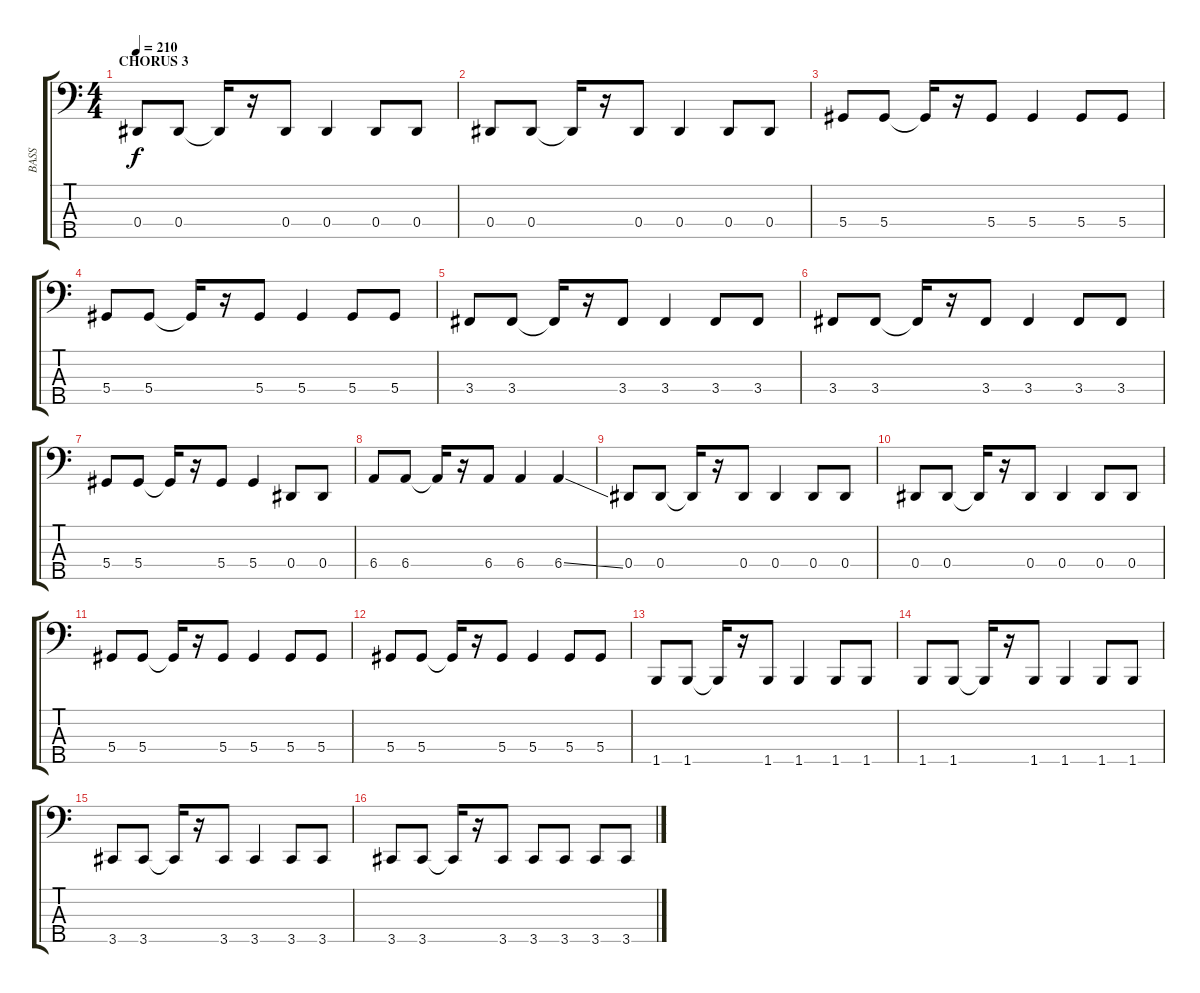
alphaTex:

\track ("BASS" "BASS") {instrument electricbasspick}
\staff {score tabs}
\tuning (Gb2 Db2 Ab1 Eb1 Bb0) {hide}
\ts (4 4)
\section ("" "CHORUS 3")
\tempo 210
\clef f4
\ks c
0.4.8{dy f} 0.4.8 0.4{t}.16 r.16 0.4.8 0.4.4 0.4.8 0.4.8 |
0.4.8 0.4.8 0.4{t}.16 r.16 0.4.8 0.4.4 0.4.8 0.4.8 |
5.4.8 5.4.8 5.4{t}.16 r.16 5.4.8 5.4.4 5.4.8 5.4.8 |
5.4.8 5.4.8 5.4{t}.16 r.16 5.4.8 5.4.4 5.4.8 5.4.8 |
3.4.8 3.4.8 3.4{t}.16 r.16 3.4.8 3.4.4 3.4.8 3.4.8 |
3.4.8 3.4.8 3.4{t}.16 r.16 3.4.8 3.4.4 3.4.8 3.4.8 |
5.4.8 5.4.8 5.4{t}.16 r.16 5.4.8 5.4.4 0.4.8 0.4.8 |
6.4.8 6.4.8 6.4{t}.16 r.16 6.4.8 6.4.4 6.4{ss}.4 |
0.4.8 0.4.8 0.4{t}.16 r.16 0.4.8 0.4.4 0.4.8 0.4.8 |
0.4.8 0.4.8 0.4{t}.16 r.16 0.4.8 0.4.4 0.4.8 0.4.8 |
5.4.8 5.4.8 5.4{t}.16 r.16 5.4.8 5.4.4 5.4.8 5.4.8 |
5.4.8 5.4.8 5.4{t}.16 r.16 5.4.8 5.4.4 5.4.8 5.4.8 |
1.5.8 1.5.8 1.5{t}.16 r.16 1.5.8 1.5.4 1.5.8 1.5.8 |
1.5.8 1.5.8 1.5{t}.16 r.16 1.5.8 1.5.4 1.5.8 1.5.8 |
3.5.8 3.5.8 3.5{t}.16 r.16 3.5.8 3.5.4 3.5.8 3.5.8 |
3.5.8 3.5.8 3.5{t}.16 r.16 3.5.8 3.5.8 3.5.8 3.5.8 3.5.8
